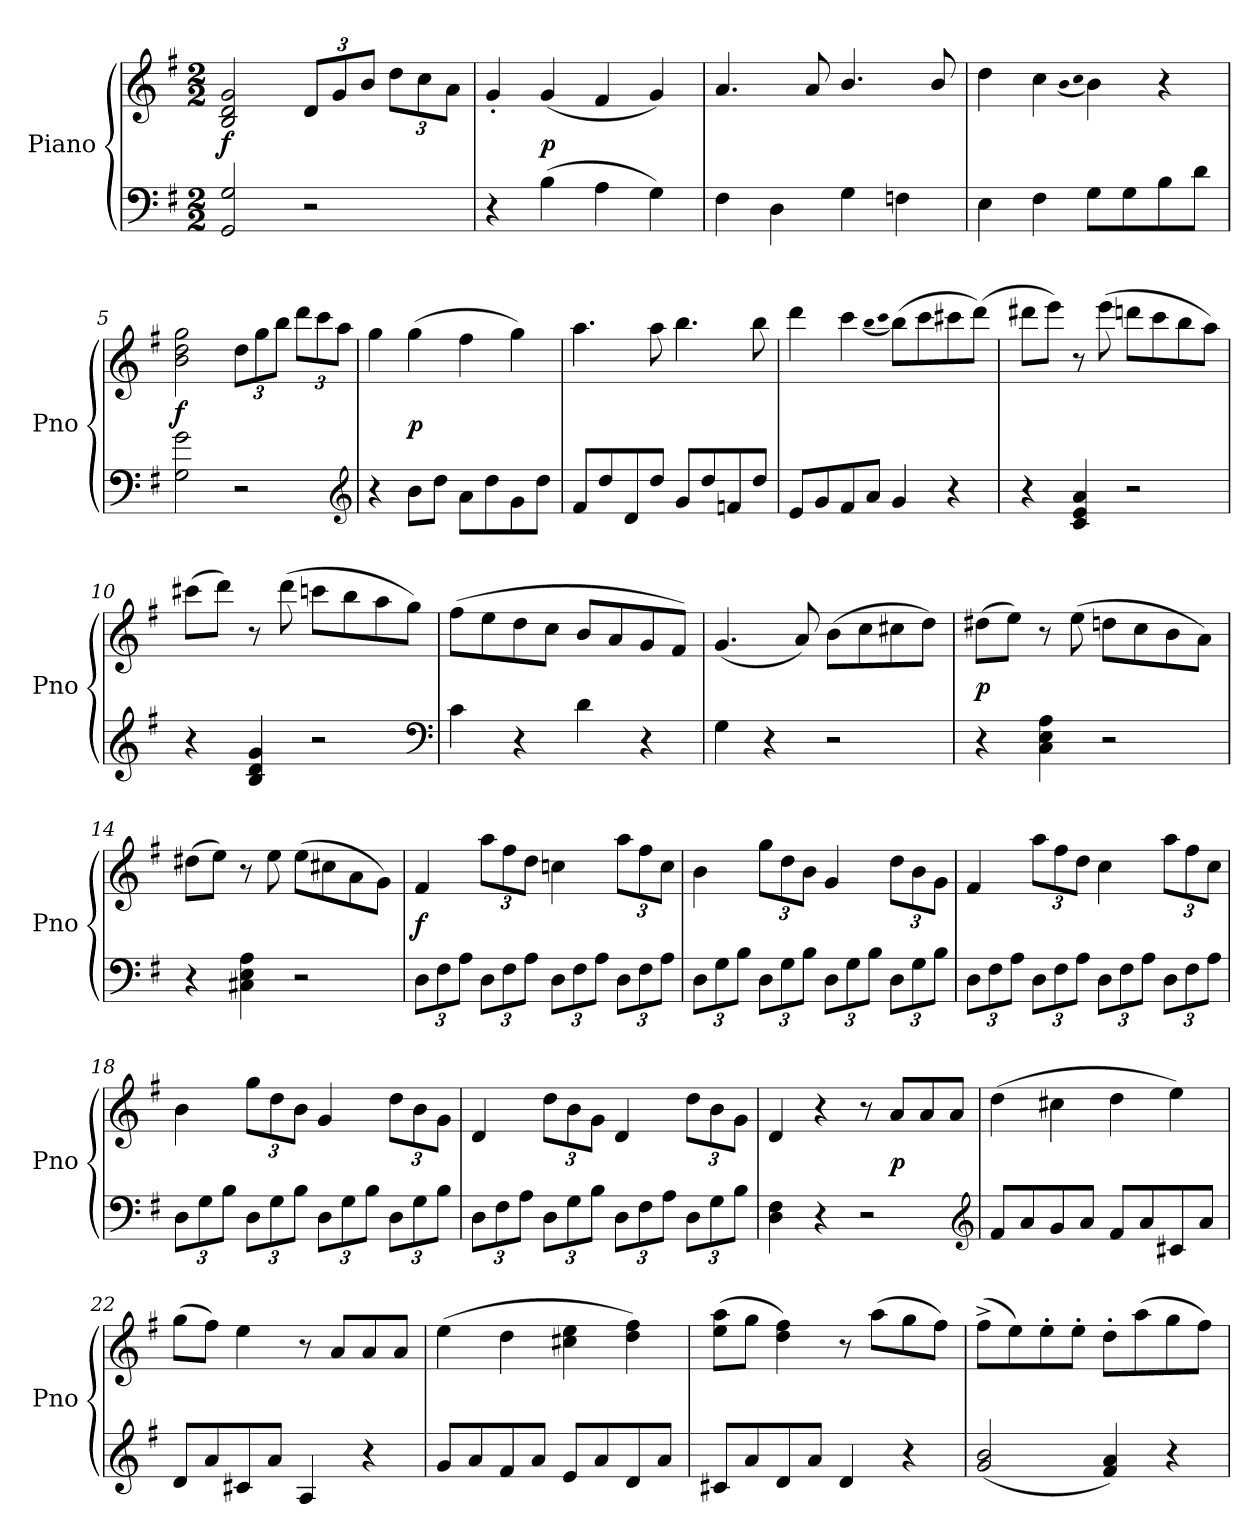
**kern	**kern	**dynam
*part1	*part1	*part1
*staff2	*staff1	*staff1/2
*I"Piano	*	*
*I'Pno	*	*
*clefF4	*clefG2	*
*k[f#]	*k[f#]	*
*G:	*G:	*
*M2/2	*M2/2	*
*MM120	*MM120	*
=1	=1	=1
2GG/ 2G/	2B/ 2d/ 2g/	f
2r	12d/L	.
.	12g/	.
.	12b/J	.
.	12dd\L	.
.	12cc\	.
.	12a\J	.
=2	=2	=2
4r	4g'/	.
(4B\	(4g/	p
4A\	4f#/	.
4G\)	4g/)	.
=3	=3	=3
4F#\	4.a/	.
4D\	.	.
.	8a/	.
4G\	4.b/	.
4Fn\	.	.
.	8b/	.
=4	=4	=4
4E\	4dd\	.
4F#\	4cc\	.
.	(qb	.
.	qcc	.
8G\L	4b\)	.
8G\	.	.
8B\	4r	.
8d\J	.	.
=5	=5	=5
2G\ 2g\	2b\ 2dd\ 2gg\	f
2r	12dd\L	.
.	12gg\	.
.	12bb\J	.
.	12ddd\L	.
.	12ccc\	.
.	12aa\J	.
*clefG2	*	*
=6	=6	=6
4r	4gg\	.
8b\L	(4gg\	p
8dd\J	.	.
8a\L	4ff#\	.
8dd\	.	.
8g\	4gg\)	.
8dd\J	.	.
=7	=7	=7
8f#/L	4.aa\	.
8dd/	.	.
8d/	.	.
8dd/J	8aa\	.
8g/L	4.bb\	.
8dd/	.	.
8fn/	.	.
8dd/J	8bb\	.
=8	=8	=8
8e/L	4ddd\	.
8g/	.	.
8f#/	4ccc\	.
8a/J	.	.
.	(qbb	.
.	qccc	.
4g/	(8bb\L)	.
.	8ccc\	.
4r	8ccc#X\	.
.	(8ddd\J)	.
=9	=9	=9
4r	8ddd#X\L	.
.	8eee\J)	.
4c/ 4e/ 4a/	8r	.
.	(8eee\	.
2r	8dddn\L	.
.	8ccc\	.
.	8bb\	.
.	8aa\J)	.
=10	=10	=10
4r	(8ccc#X\L	.
.	8ddd\J)	.
4B/ 4d/ 4g/	8r	.
.	(8ddd\	.
2r	8cccn\L	.
.	8bb\	.
.	8aa\	.
.	8gg\J)	.
*clefF4	*	*
=11	=11	=11
4c\	(8ff#\L	.
.	8ee\	.
4r	8dd\	.
.	8cc\J	.
4d\	8b/L	.
.	8a/	.
4r	8g/	.
.	8f#/J)	.
=12	=12	=12
4G\	(4.g/	.
4r	.	.
.	8a/)	.
2r	(8b\L	.
.	8cc\	.
.	8cc#X\	.
.	8dd\J)	.
=13	=13	=13
4r	(8dd#X\L	p
.	8ee\J)	.
4C\ 4E\ 4A\	8r	.
.	(8ee\	.
2r	8ddn\L	.
.	8cc\	.
.	8b\	.
.	8a\J)	.
=14	=14	=14
4r	(8dd#X\L	.
.	8ee\J)	.
4C#X\ 4E\ 4A\	8r	.
.	8ee\	.
2r	(8ee\L	.
.	8cc#X\	.
.	8a\	.
.	8g\J)	.
=15	=15	=15
12D\L	4f#/	f
12F#\	.	.
12A\J	.	.
12D\L	12aa\L	.
12F#\	12ff#\	.
12A\J	12dd\J	.
12D\L	4ccn\	.
12F#\	.	.
12A\J	.	.
12D\L	12aa\L	.
12F#\	12ff#\	.
12A\J	12cc\J	.
=16	=16	=16
12D\L	4b\	.
12G\	.	.
12B\J	.	.
12D\L	12gg\L	.
12G\	12dd\	.
12B\J	12b\J	.
12D\L	4g/	.
12G\	.	.
12B\J	.	.
12D\L	12dd\L	.
12G\	12b\	.
12B\J	12g\J	.
=17	=17	=17
12D\L	4f#/	.
12F#\	.	.
12A\J	.	.
12D\L	12aa\L	.
12F#\	12ff#\	.
12A\J	12dd\J	.
12D\L	4cc\	.
12F#\	.	.
12A\J	.	.
12D\L	12aa\L	.
12F#\	12ff#\	.
12A\J	12cc\J	.
=18	=18	=18
12D\L	4b\	.
12G\	.	.
12B\J	.	.
12D\L	12gg\L	.
12G\	12dd\	.
12B\J	12b\J	.
12D\L	4g/	.
12G\	.	.
12B\J	.	.
12D\L	12dd\L	.
12G\	12b\	.
12B\J	12g\J	.
=19	=19	=19
12D\L	4d/	.
12F#\	.	.
12A\J	.	.
12D\L	12dd\L	.
12G\	12b\	.
12B\J	12g\J	.
12D\L	4d/	.
12F#\	.	.
12A\J	.	.
12D\L	12dd\L	.
12G\	12b\	.
12B\J	12g\J	.
=20	=20	=20
4D\ 4F#\	4d/	.
4r	4r	.
2r	8r	.
.	8a/L	p
.	8a/	.
.	8a/J	.
*clefG2	*	*
=21	=21	=21
8f#/L	(4dd\	.
8a/	.	.
8g/	4cc#X\	.
8a/J	.	.
8f#/L	4dd\	.
8a/	.	.
8c#X/	4ee\)	.
8a/J	.	.
=22	=22	=22
8d/L	(8gg\L	.
8a/	8ff#\J)	.
8c#X/	4ee\	.
8a/J	.	.
4A/	8r	.
.	8a/L	.
4r	8a/	.
.	8a/J	.
=23	=23	=23
8g/L	(4ee\	.
8a/	.	.
8f#/	4dd\	.
8a/J	.	.
8e/L	4cc#X\ 4ee\	.
8a/	.	.
8d/	4dd\ 4ff#\)	.
8a/J	.	.
=24	=24	=24
8c#X/L	(8ee\ 8aa\L	.
8a/	8gg\J	.
8d/	4dd\ 4ff#\)	.
8a/J	.	.
4d/	8r	.
.	(8aa\L	.
4r	8gg\	.
.	8ff#\J)	.
=25	=25	=25
(2g/ 2b/	(8ff#^\L	.
.	8ee\)	.
.	8ee'\	.
.	8ee'\J	.
4f#/ 4a/)	8dd'\L	.
.	(8aa\	.
4r	8gg\	.
.	8ff#\J)	.
=	=	=
*-	*-	*-
